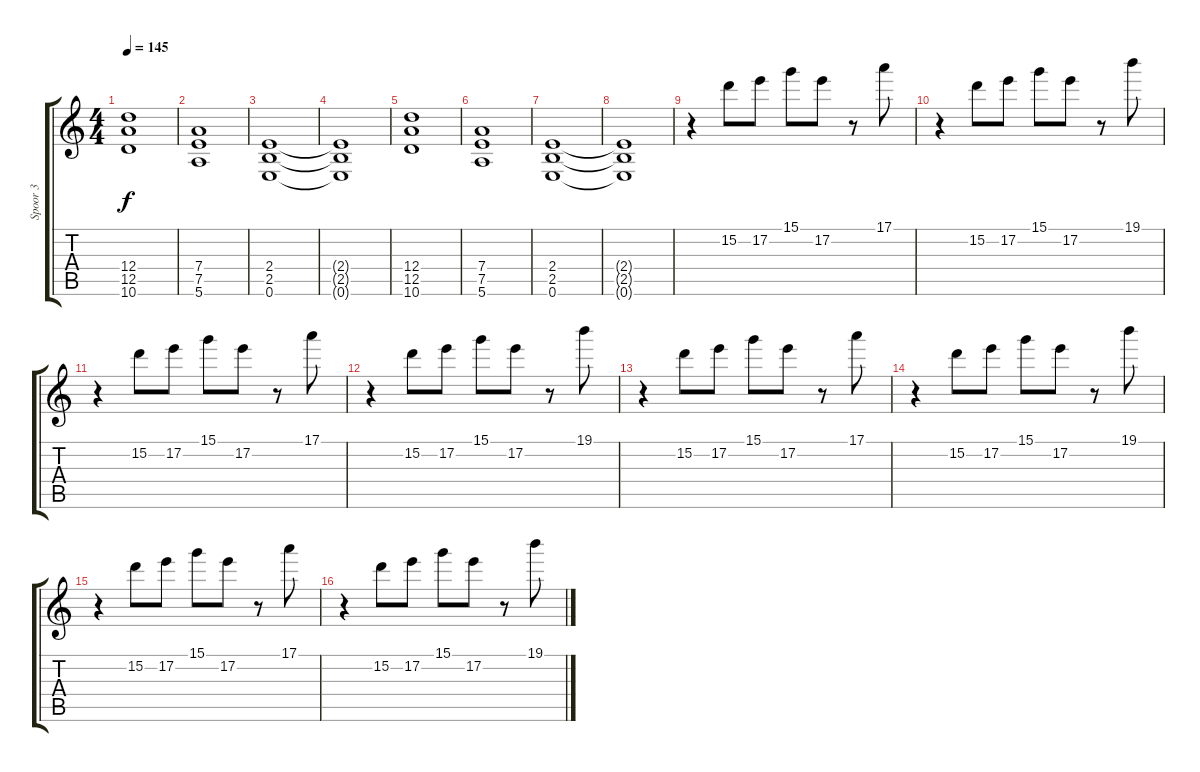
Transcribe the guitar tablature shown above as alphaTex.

\track ("Spoor 3" "Spoor 3") {instrument distortionguitar}
\staff {score tabs}
\tuning (E4 B3 G3 D3 A2 E2) {hide}
\ts (4 4)
\tempo 145
\clef g2
\ks c
(12.4 12.5 10.6).1{dy f} |
(7.4 7.5 5.6).1 |
(2.4 2.5 0.6).1 |
(2.4{t} 2.5{t} 0.6{t}).1 |
(12.4 12.5 10.6).1 |
(7.4 7.5 5.6).1 |
(2.4 2.5 0.6).1 |
(2.4{t} 2.5{t} 0.6{t}).1 |
r.4 15.2.8 17.2.8 15.1.8 17.2.8 r.8 17.1.8 |
r.4 15.2.8 17.2.8 15.1.8 17.2.8 r.8 19.1.8 |
r.4 15.2.8 17.2.8 15.1.8 17.2.8 r.8 17.1.8 |
r.4 15.2.8 17.2.8 15.1.8 17.2.8 r.8 19.1.8 |
r.4 15.2.8 17.2.8 15.1.8 17.2.8 r.8 17.1.8 |
r.4 15.2.8 17.2.8 15.1.8 17.2.8 r.8 19.1.8 |
r.4 15.2.8 17.2.8 15.1.8 17.2.8 r.8 17.1.8 |
r.4 15.2.8 17.2.8 15.1.8 17.2.8 r.8 19.1.8
